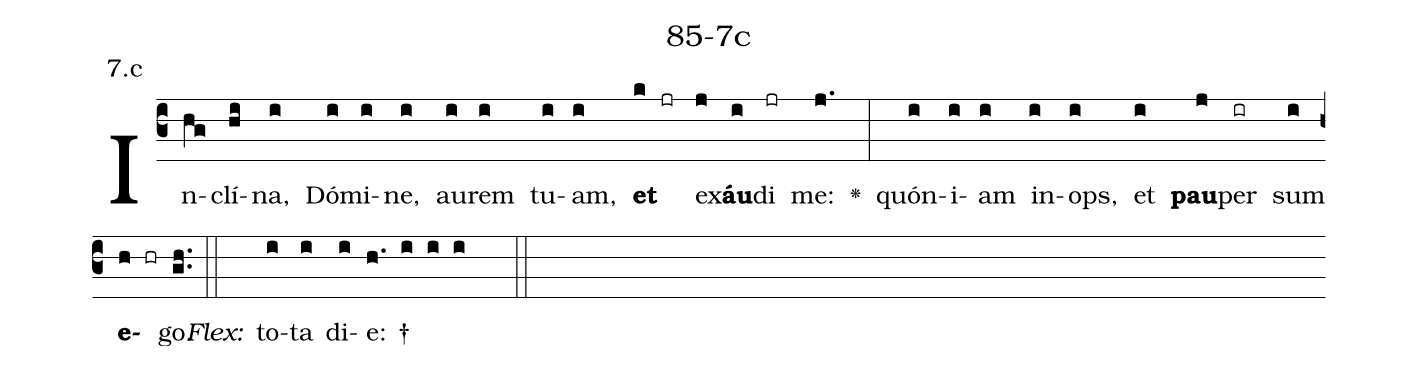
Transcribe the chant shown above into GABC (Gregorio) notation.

name: 85-7c;
annotation: 7.c;
%%
(c3)In(hg)clí(hi)na,(i) Dó(i)mi(i)ne,(i) au(i)rem(i) tu(i)am,(i) <b>et</b>(k jr) ex(j)<b>áu</b>(i)di(jr) me:(j.) <v>\greheightstar</v>(:) quón(i)i(i)am(i) in(i)ops,(i) et(i) <b>pau</b>(j)per(ir) sum(i) <b>e</b>(h hr)go.(gh..) (::)
<i>Flex:</i>()  to(i)ta(i) di(i)e: †(h. i i i  ::)

%E(i) u(i) o(j) u(i) a(h) e.(gh..) (::)
